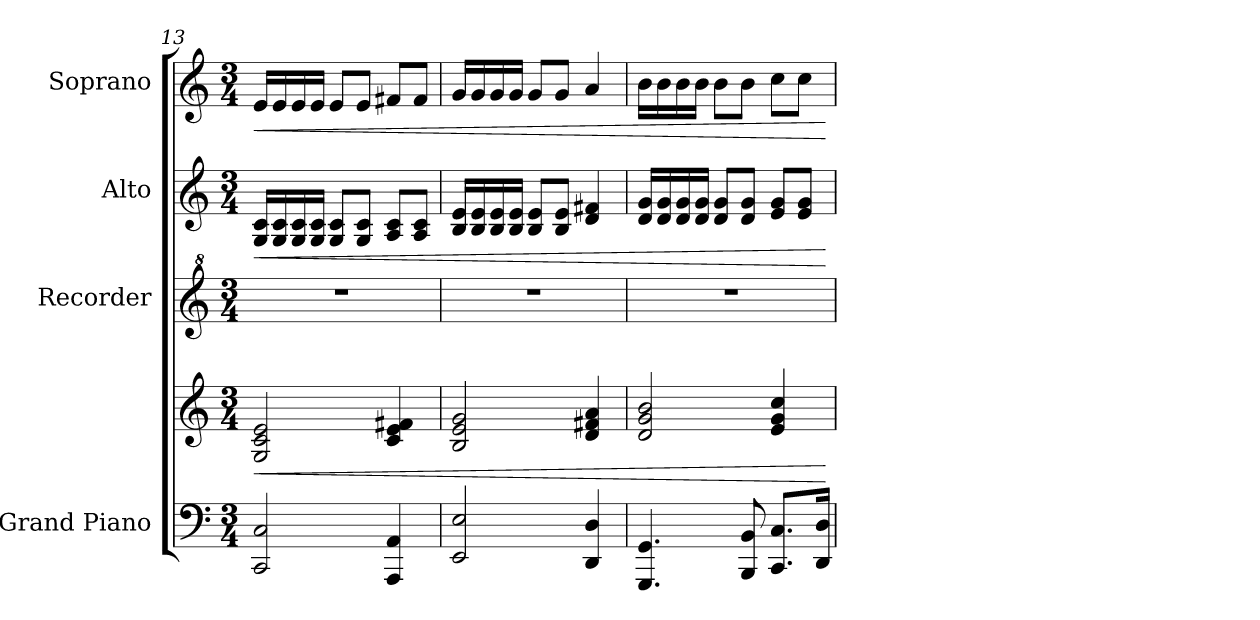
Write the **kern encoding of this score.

**kern	**kern	**dynam	**kern	**kern	**dynam	**kern	**dynam
*part4	*part4	*part4	*part3	*part2	*part2	*part1	*part1
*staff5	*staff4	*staff4/5	*staff3	*staff2	*staff2	*staff1	*staff1
*I"Grand Piano	*	*	*I"Recorder	*I"Alto	*	*I"Soprano	*
*I'Pno.	*	*	*I'Rec.	*I'A.	*	*I'S.	*
*clefF4	*clefG2	*	*clefG^2	*clefG2	*	*clefG2	*
*k[]	*k[]	*	*k[]	*k[]	*	*k[]	*
*M3/4	*M3/4	*	*M3/4	*M3/4	*	*M3/4	*
=13	=13	=13	=13	=13	=13	=13	=13
!	!	!LO:HP:b	!	!	!LO:HP:b	!	!LO:HP:b
2CC/ 2C/	2G/ 2c/ 2e/	<	2.r	16G/ 16c/LL	<	16e/LL	<
.	.	.	.	16G/ 16c/	.	16e/	.
.	.	.	.	16G/ 16c/	.	16e/	.
.	.	.	.	16G/ 16c/JJ	.	16e/JJ	.
.	.	.	.	8G/ 8c/L	.	8e/L	.
.	.	.	.	8G/ 8c/J	.	8e/J	.
4AAA/ 4AA/	4c/ 4e/ 4f#X/	.	.	8A/ 8c/L	.	8f#X/L	.
.	.	.	.	8A/ 8c/J	.	8f#/J	.
!!LO:LB:g=z
=14	=14	=14	=14	=14	=14	=14	=14
2EE/ 2E/	2B/ 2e/ 2g/	.	2.r	16B/ 16e/LL	.	16g/LL	.
.	.	.	.	16B/ 16e/	.	16g/	.
.	.	.	.	16B/ 16e/	.	16g/	.
.	.	.	.	16B/ 16e/JJ	.	16g/JJ	.
.	.	.	.	8B/ 8e/L	.	8g/L	.
.	.	.	.	8B/ 8e/J	.	8g/J	.
4DD/ 4D/	4d/ 4f#X/ 4a/	.	.	4d/ 4f#X/	.	4a/	.
=15	=15	=15	=15	=15	=15	=15	=15
4.GGG/ 4.GG/	2d/ 2g/ 2b/	.	2.r	16d/ 16g/LL	.	16b\LL	.
.	.	.	.	16d/ 16g/	.	16b\	.
.	.	.	.	16d/ 16g/	.	16b\	.
.	.	.	.	16d/ 16g/JJ	.	16b\JJ	.
.	.	.	.	8d/ 8g/L	.	8b\L	.
8BBB/ 8BB/	.	.	.	8d/ 8g/J	.	8b\J	.
8.CC/ 8.C/L	4e/ 4g/ 4cc/	.	.	8e/ 8g/L	.	8cc\L	.
.	.	.	.	8e/ 8g/J	.	8cc\J	.
16DD/ 16D/Jk	.	.	.	.	.	.	.
.	.	[	.	.	[	.	[
=	=	=	=	=	=	=	=
*-	*-	*-	*-	*-	*-	*-	*-
